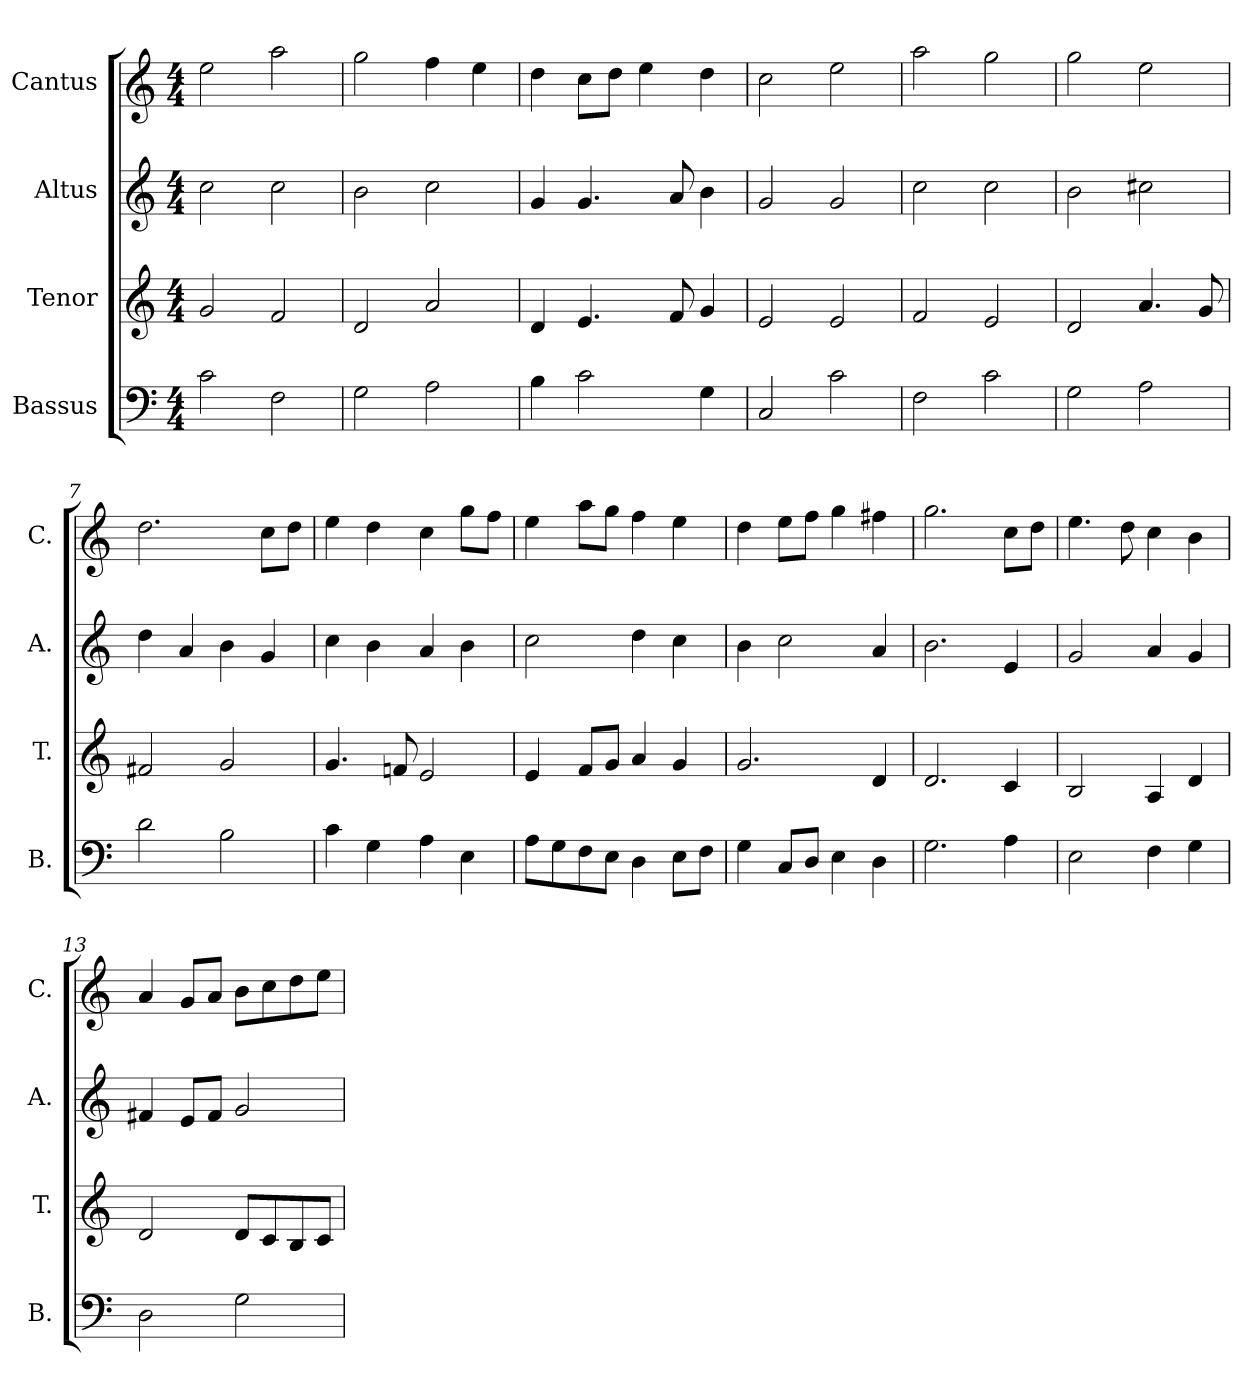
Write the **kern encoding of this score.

**kern	**kern	**kern	**kern
*part4	*part3	*part2	*part1
*staff4	*staff3	*staff2	*staff1
*I"Bassus	*I"Tenor	*I"Altus	*I"Cantus
*I'B.	*I'T.	*I'A.	*I'C.
*clefF4	*clefG2	*clefG2	*clefG2
*k[]	*k[]	*k[]	*k[]
*M4/4	*M4/4	*M4/4	*M4/4
=1	=1	=1	=1
2c\	2g/	2cc\	2ee\
2F\	2f/	2cc\	2aa\
=2	=2	=2	=2
2G\	2d/	2b\	2gg\
2A\	2a/	2cc\	4ff\
.	.	.	4ee\
=3	=3	=3	=3
4B\	4d/	4g/	4dd\
2c\	4.e/	4.g/	8cc\L
.	.	.	8dd\J
.	.	.	4ee\
.	8f/	8a/	.
4G\	4g/	4b\	4dd\
=4	=4	=4	=4
2C/	2e/	2g/	2cc\
2c\	2e/	2g/	2ee\
=5	=5	=5	=5
2F\	2f/	2cc\	2aa\
2c\	2e/	2cc\	2gg\
=6	=6	=6	=6
2G\	2d/	2b\	2gg\
2A\	4.a/	2cc#X\	2ee\
.	8g/	.	.
=7	=7	=7	=7
2d\	2f#X/	4dd\	2.dd\
.	.	4a/	.
2B\	2g/	4b\	.
.	.	4g/	8cc\L
.	.	.	8dd\J
!!LO:LB:g=z
=8	=8	=8	=8
4c\	4.g/	4cc\	4ee\
4G\	.	4b\	4dd\
.	8fn/	.	.
4A\	2e/	4a/	4cc\
4E\	.	4b\	8gg\L
.	.	.	8ff\J
=9	=9	=9	=9
8A\L	4e/	2cc\	4ee\
8G\	.	.	.
8F\	8f/L	.	8aa\L
8E\J	8g/J	.	8gg\J
4D\	4a/	4dd\	4ff\
8E\L	4g/	4cc\	4ee\
8F\J	.	.	.
=10	=10	=10	=10
4G\	2.g/	4b\	4dd\
8C/L	.	2cc\	8ee\L
8D/J	.	.	8ff\J
4E\	.	.	4gg\
4D\	4d/	4a/	4ff#X\
=11	=11	=11	=11
2.G\	2.d/	2.b\	2.gg\
4A\	4c/	4e/	8cc\L
.	.	.	8dd\J
=12	=12	=12	=12
2E\	2B/	2g/	4.ee\
.	.	.	8dd\
4F\	4A/	4a/	4cc\
4G\	4d/	4g/	4b\
=13	=13	=13	=13
2D\	2d/	4f#X/	4a/
.	.	8e/L	8g/L
.	.	8f#/J	8a/J
2G\	8d/L	2g/	8b\L
.	8c/	.	8cc\
.	8B/	.	8dd\
.	8c/J	.	8ee\J
=	=	=	=
*-	*-	*-	*-
